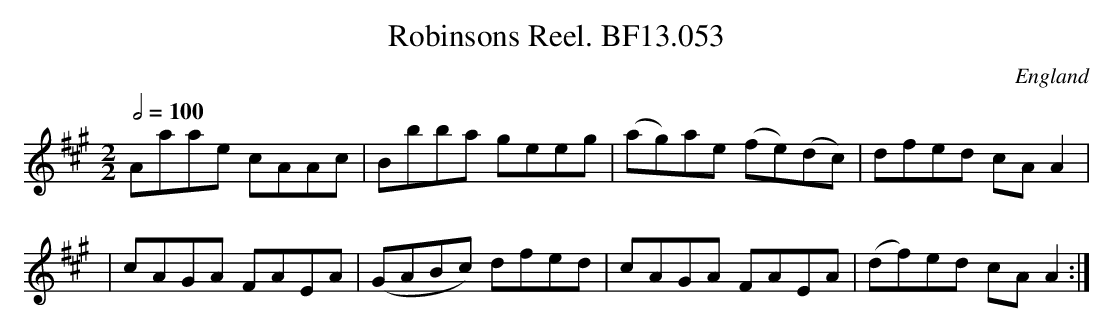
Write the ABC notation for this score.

X:1
T:Robinsons Reel. BF13.053
L:1/8
M:2/2
O:England
Q:1/2=100
K:A major
Aaae cAAc|Bbba geeg|(ag)ae (fe)(dc)|dfed cA A2|!
|cAGA FAEA|(GABc) dfed|cAGA FAEA|(df)ed  cA A2:|
